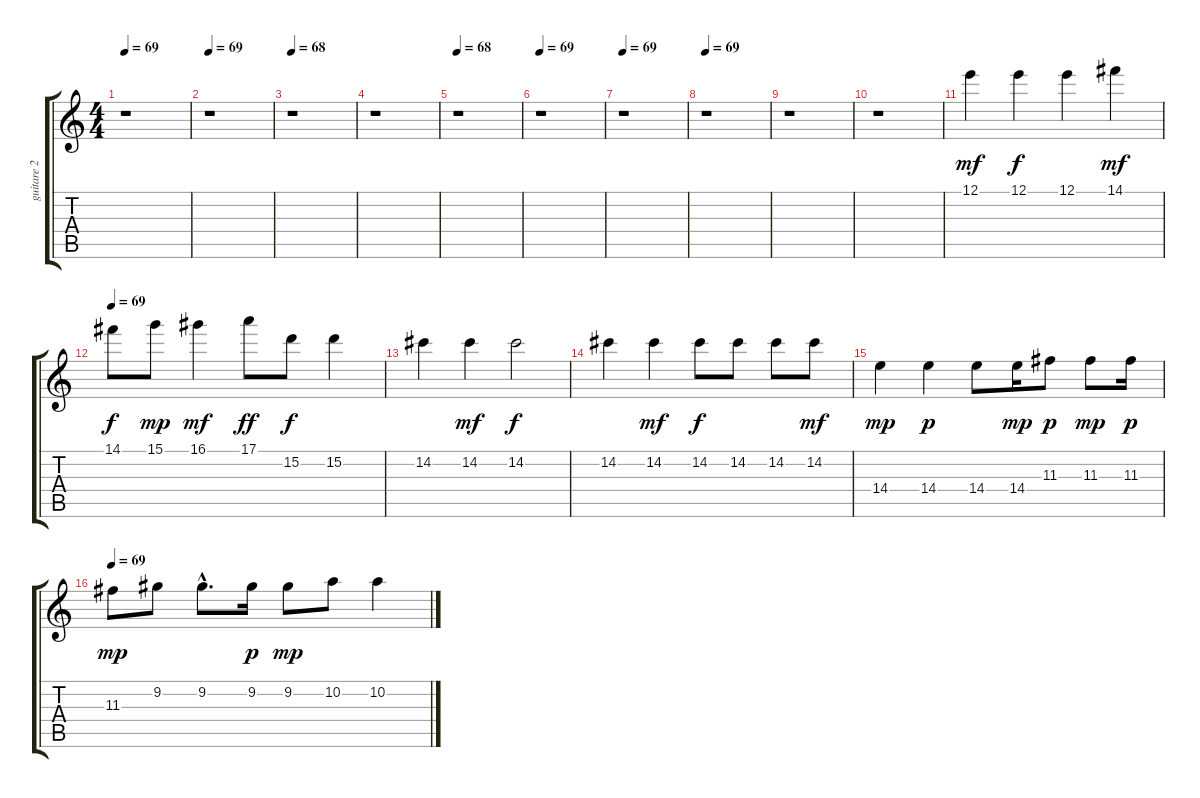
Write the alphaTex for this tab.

\track ("guitare 2" "guitare 2") {instrument overdrivenguitar}
\staff {score tabs}
\tuning (E4 B3 G3 D3 A2 E2) {hide}
\ts (4 4)
\tempo 69
\clef g2
\ks c
r.1{dy f} |
\tempo 69
r.1 |
\tempo 68
r.1 |
r.1 |
\tempo 68
r.1 |
\tempo 69
r.1 |
\tempo 69
r.1 |
\tempo 69
r.1 |
r.1 |
r.1 |
12.1.4{dy mf} 12.1.4{dy f} 12.1.4 14.1.4{dy mf} |
\tempo 69
14.1.8{dy f} 15.1.8{dy mp} 16.1.4{dy mf} 17.1.8{dy ff} 15.2.8{dy f} 15.2.4 |
14.2.4 14.2.4{dy mf} 14.2.2{dy f} |
14.2.4 14.2.4{dy mf} 14.2.8{dy f} 14.2.8 14.2.8 14.2.8{dy mf} |
14.4.4{dy mp} 14.4.4{dy p} 14.4.8 14.4.16{dy mp} 11.3.8{dy p} 11.3.8{dy mp} 11.3.16{dy p} |
\tempo 69
11.3.8{dy mp} 9.2.8 9.2{hac}.8{d} 9.2.16{dy p} 9.2.8{dy mp} 10.2.8 10.2.4
